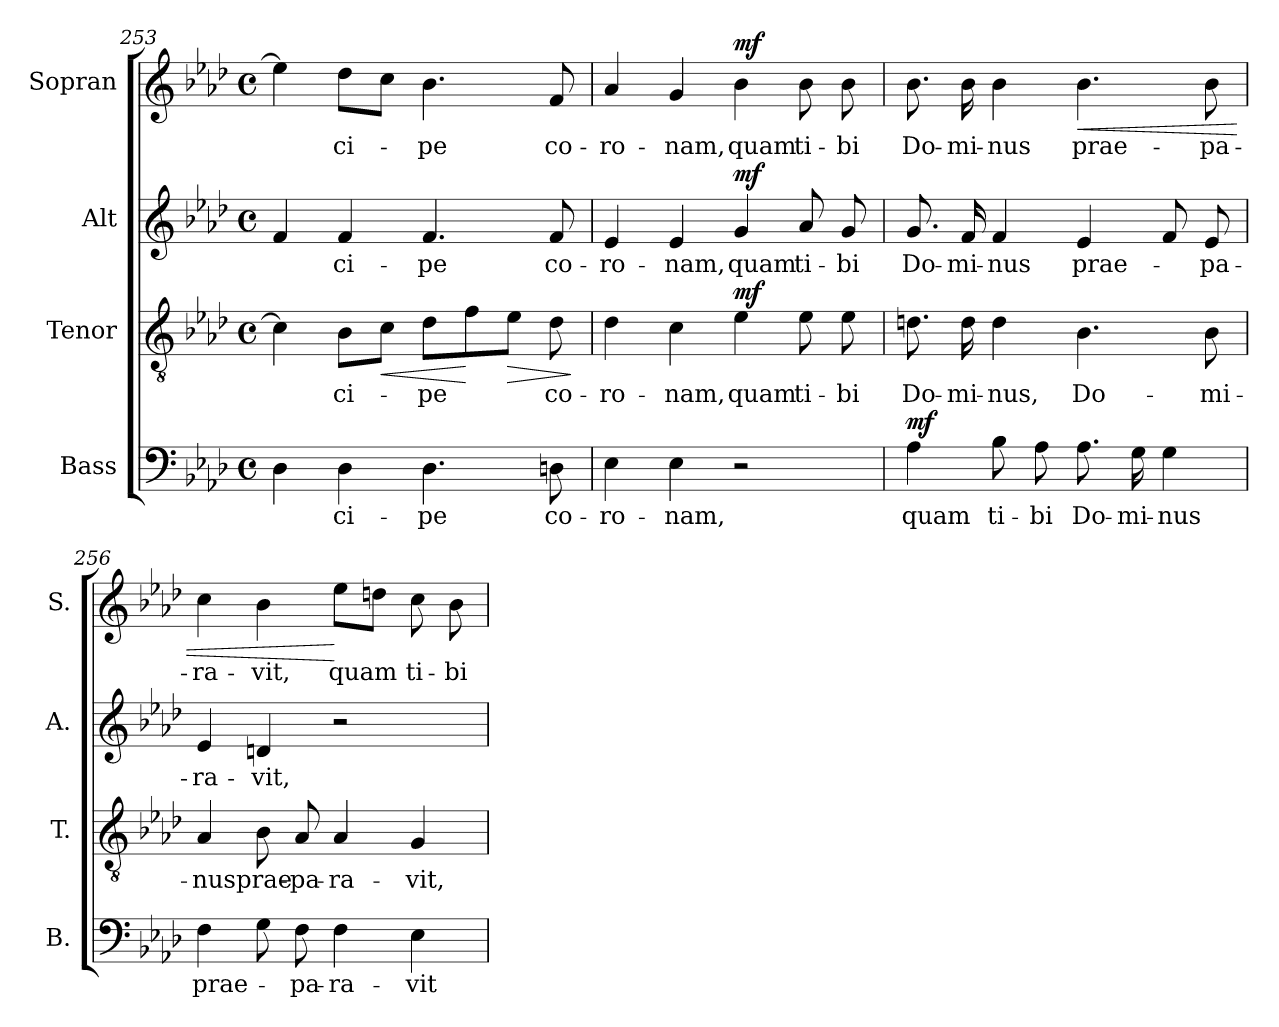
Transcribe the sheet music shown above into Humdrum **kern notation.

**kern	**text	**dynam	**kern	**text	**dynam	**kern	**text	**dynam	**kern	**text	**dynam
*part4	*part4	*part4	*part3	*part3	*part3	*part2	*part2	*part2	*part1	*part1	*part1
*staff4	*staff4	*staff4	*staff3	*staff3	*staff3	*staff2	*staff2	*staff2	*staff1	*staff1	*staff1
*I"Bass	*	*	*I"Tenor	*	*	*I"Alt	*	*	*I"Sopran	*	*
*I'B.	*	*	*I'T.	*	*	*I'A.	*	*	*I'S.	*	*
*clefF4	*	*	*clefGv2	*	*	*clefG2	*	*	*clefG2	*	*
*k[b-e-a-d-]	*	*	*k[b-e-a-d-]	*	*	*k[b-e-a-d-]	*	*	*k[b-e-a-d-]	*	*
*A-:	*	*	*A-:	*	*	*A-:	*	*	*A-:	*	*
*M4/4	*	*	*M4/4	*	*	*M4/4	*	*	*M4/4	*	*
*met(c)	*	*	*met(c)	*	*	*met(c)	*	*	*met(c)	*	*
=253	=253	=253	=253	=253	=253	=253	=253	=253	=253	=253	=253
4D-\	.	.	4c\]	.	.	4f/	.	.	4ee-\]	.	.
!	!LO:LY:b	!	!	!LO:LY:b	!	!	!LO:LY:b	!	!	!LO:LY:b	!
4D-\	-ci-	.	8B-\L	-ci-	.	4f/	-ci-	.	8dd-\L	-ci-	.
!	!	!	!	!	!LO:HP:b	!	!	!	!	!	!
.	.	.	8c\J	.	<	.	.	.	8cc\J	.	.
!	!LO:LY:b	!	!	!LO:LY:b	!	!	!LO:LY:b	!	!	!LO:LY:b	!
4.D-\	-pe	.	8d-\L	-pe	.	4.f/	-pe	.	4.b-\	-pe	.
.	.	.	8f\	.	[	.	.	.	.	.	.
!	!	!	!	!	!LO:HP:b	!	!	!	!	!	!
.	.	.	8e-\J	.	>	.	.	.	.	.	.
!	!LO:LY:b	!	!	!LO:LY:b	!	!	!LO:LY:b	!	!	!LO:LY:b	!
8Dn\	co-	.	8d-\	co-	.	8f/	co-	.	8f/	co-	.
.	.	.	.	.	]	.	.	.	.	.	.
=254	=254	=254	=254	=254	=254	=254	=254	=254	=254	=254	=254
!	!LO:LY:b	!	!	!LO:LY:b	!	!	!LO:LY:b	!	!	!LO:LY:b	!
4E-\	-ro-	.	4d-\	-ro-	.	4e-/	-ro-	.	4a-/	-ro-	.
!	!LO:LY:b	!	!	!LO:LY:b	!	!	!LO:LY:b	!	!	!LO:LY:b	!
4E-\	-nam,	.	4c\	-nam,	.	4e-/	-nam,	.	4g/	-nam,	.
!	!	!	!	!LO:LY:b	!LO:DY:a	!	!LO:LY:b	!LO:DY:a	!	!LO:LY:b	!LO:DY:a
2r	.	.	4e-\	quam	mf	4g/	quam	mf	4b-\	quam	mf
!	!	!	!	!LO:LY:b	!	!	!LO:LY:b	!	!	!LO:LY:b	!
.	.	.	8e-\	ti-	.	8a-/	ti-	.	8b-\	ti-	.
!	!	!	!	!LO:LY:b	!	!	!LO:LY:b	!	!	!LO:LY:b	!
.	.	.	8e-\	-bi	.	8g/	-bi	.	8b-\	-bi	.
=255	=255	=255	=255	=255	=255	=255	=255	=255	=255	=255	=255
!	!LO:LY:b	!LO:DY:a	!	!LO:LY:b	!	!	!LO:LY:b	!	!	!LO:LY:b	!
4A-\	quam	mf	8.dn\	Do-	.	8.g/	Do-	.	8.b-\	Do-	.
!	!	!	!	!LO:LY:b	!	!	!LO:LY:b	!	!	!LO:LY:b	!
.	.	.	16d\	-mi-	.	16f/	-mi-	.	16b-\	-mi-	.
!	!LO:LY:b	!	!	!LO:LY:b	!	!	!LO:LY:b	!	!	!LO:LY:b	!
8B-\	ti-	.	4d\	-nus,	.	4f/	-nus	.	4b-\	-nus	.
!	!LO:LY:b	!	!	!	!	!	!	!	!	!	!
8A-\	-bi	.	.	.	.	.	.	.	.	.	.
!	!LO:LY:b	!	!	!LO:LY:b	!	!	!LO:LY:b	!	!	!LO:LY:b	!LO:HP:b
8.A-\	Do-	.	4.B-\	Do-	.	4e-/	prae-	.	4.b-\	prae-	<
!	!LO:LY:b	!	!	!	!	!	!	!	!	!	!
16G\	-mi-	.	.	.	.	.	.	.	.	.	.
!	!LO:LY:b	!	!	!	!	!	!	!	!	!	!
4G\	-nus	.	.	.	.	8f/	.	.	.	.	.
!	!	!	!	!LO:LY:b	!	!	!LO:LY:b	!	!	!LO:LY:b	!
.	.	.	8B-\	-mi-	.	8e-/	-pa-	.	8b-\	-pa-	.
!!LO:LB:g=z
=256	=256	=256	=256	=256	=256	=256	=256	=256	=256	=256	=256
!	!LO:LY:b	!	!	!LO:LY:b	!	!	!LO:LY:b	!	!	!LO:LY:b	!
4F\	prae-	.	4A-/	-nus	.	4e-/	-ra-	.	4cc\	-ra-	.
!	!	!	!	!LO:LY:b	!	!	!LO:LY:b	!	!	!LO:LY:b	!
8G\	.	.	8B-\	prae-	.	4dn/	-vit,	.	4b-\	-vit,	.
!	!LO:LY:b	!	!	!LO:LY:b	!	!	!	!	!	!	!
8F\	-pa-	.	8A-/	-pa-	.	.	.	.	.	.	.
!	!LO:LY:b	!	!	!LO:LY:b	!	!	!	!	!	!LO:LY:b	!
4F\	-ra-	.	4A-/	-ra-	.	2r	.	.	8ee-\L	quam	[
.	.	.	.	.	.	.	.	.	8ddn\J	.	.
!	!LO:LY:b	!	!	!LO:LY:b	!	!	!	!	!	!LO:LY:b	!
4E-\	-vit	.	4G/	-vit,	.	.	.	.	8cc\	ti-	.
!	!	!	!	!	!	!	!	!	!	!LO:LY:b	!
.	.	.	.	.	.	.	.	.	8b-\	-bi	.
=	=	=	=	=	=	=	=	=	=	=	=
*-	*-	*-	*-	*-	*-	*-	*-	*-	*-	*-	*-
